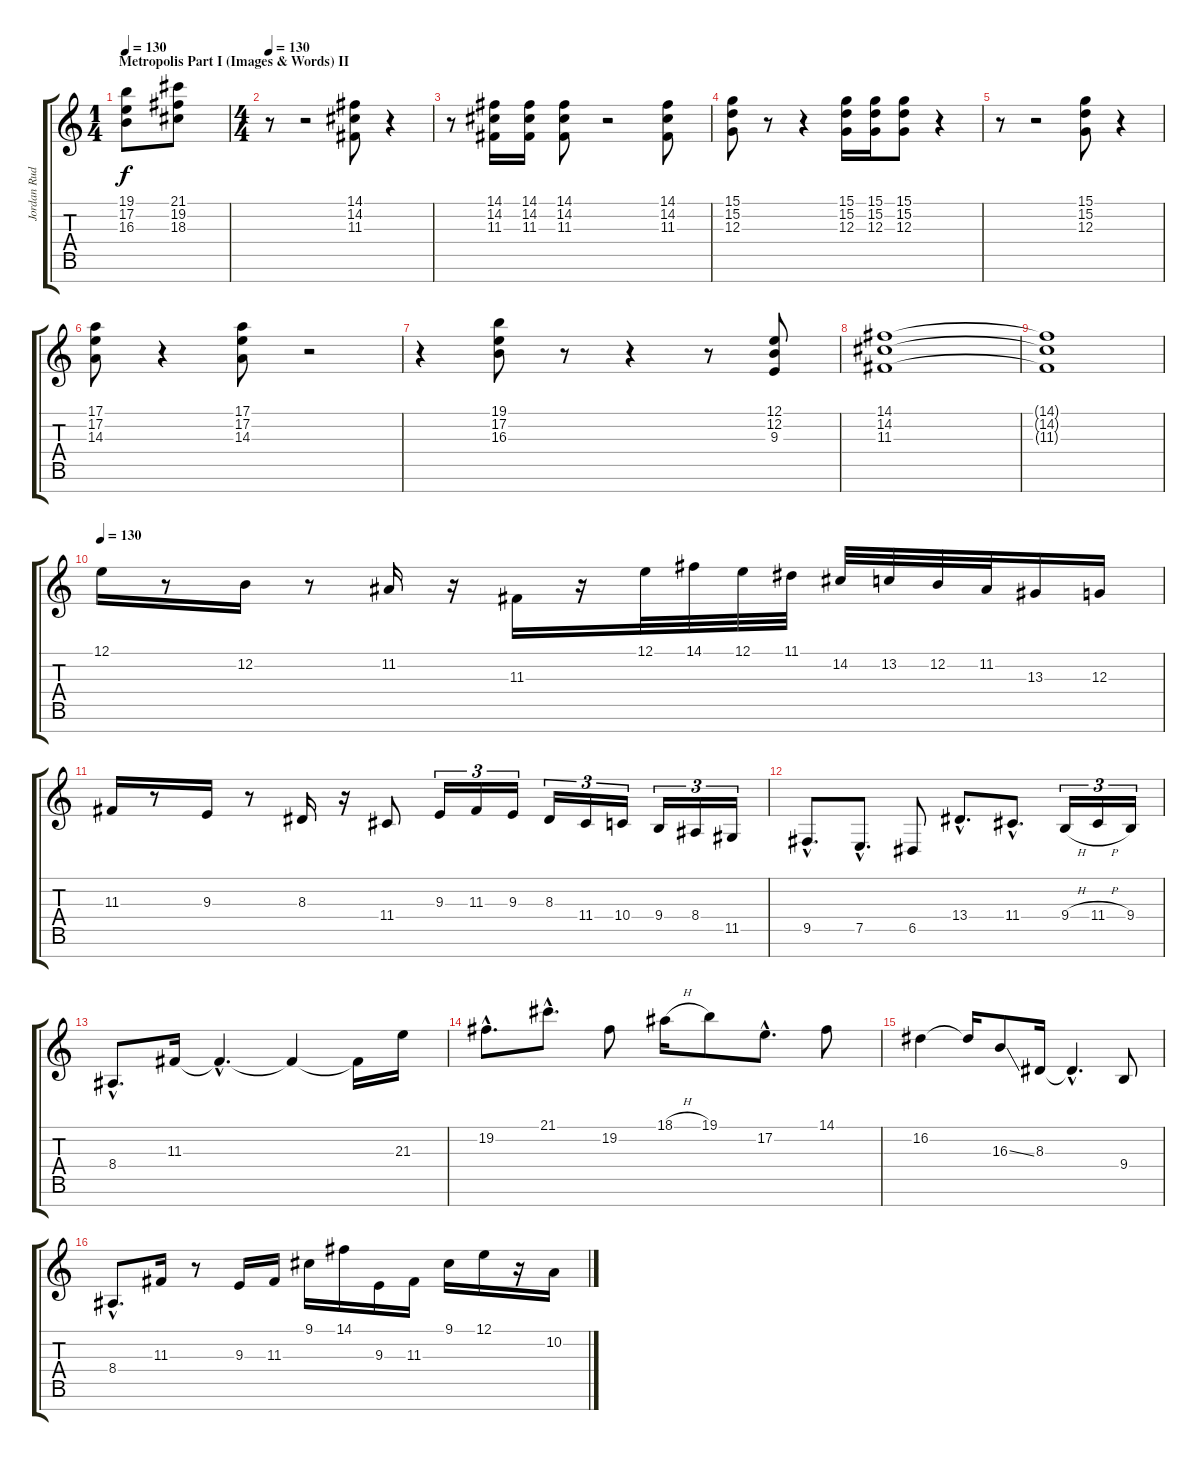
\track ("Jordan Rudess Lead 1" "Jordan Rud") {instrument lead2sawtooth}
\staff {score tabs}
\tuning (E4 B3 G3 D3 A2 E2 B1) {hide}
\ts (1 4)
\section ("" "Metropolis Part I (Images & Words) II")
\tempo 130
\clef g2
\ks c
(19.1 17.2 16.3).8{dy f volume 11 instrument stringensemble1} (21.1 19.2 18.3).8 |
\ts (4 4)
\tempo 130
r.8 r.2 (14.1 14.2 11.3).8 r.4 |
r.8 (14.1 14.2 11.3).16 (14.1 14.2 11.3).16 (14.1 14.2 11.3).8 r.2 (14.1 14.2 11.3).8 |
(15.1 15.2 12.3).8 r.8 r.4 (15.1 15.2 12.3).16 (15.1 15.2 12.3).16 (15.1 15.2 12.3).8 r.4 |
r.8 r.2 (15.1 15.2 12.3).8 r.4 |
(17.1 17.2 14.3).8 r.4 (17.1 17.2 14.3).8 r.2 |
r.4 (19.1 17.2 16.3).8 r.8 r.4 r.8 (12.1 12.2 9.3).8 |
(14.1 14.2 11.3).1{volume 10} |
(14.1{t} 14.2{t} 11.3{t}).1 |
\tempo 130
12.1.16{volume 13 instrument lead1square} r.8 12.2.16 r.8 11.2.16 r.16 11.3.16 r.16 12.1.32 14.1.32 12.1.32 11.1.32 14.2.32 13.2.32 12.2.32 11.2.32 13.3.16 12.3.16 |
11.3.16 r.8 9.3.16 r.8 8.3.16 r.16 11.4.8 9.3.16{tu (3 2)} 11.3.16{tu (3 2)} 9.3.16{tu (3 2)} 8.3.16{tu (3 2)} 11.4.16{tu (3 2)} 10.4.16{tu (3 2)} 9.4.16{tu (3 2)} 8.4.16{tu (3 2)} 11.5.16{tu (3 2)} |
9.5{hac}.8{d} 7.5{hac}.8{d} 6.5.8 13.4{hac}.8{d} 11.4{hac}.8{d} 9.4{h}.16{tu (3 2)} 11.4{h}.16{tu (3 2)} 9.4.16{tu (3 2)} |
8.4{hac}.8{d} 11.3.16 11.3{hac t}.4{d} 11.3{t}.4 11.3{t}.16 21.3.16 |
19.2{hac}.8{d} 21.1{hac}.8{d} 19.2.8 18.1{h}.16 19.1.8 17.2{hac}.8{d} 14.1.8 |
16.2.4 16.2{t}.16 16.3{ss}.8 8.3.16 8.3{hac t}.4{d} 9.4.8 |
8.4{hac}.8{d} 11.3.16 r.8 9.3.16 11.3.16 9.1.16 14.1.16 9.3.16 11.3.16 9.1.16 12.1.16 r.16 10.2.16
